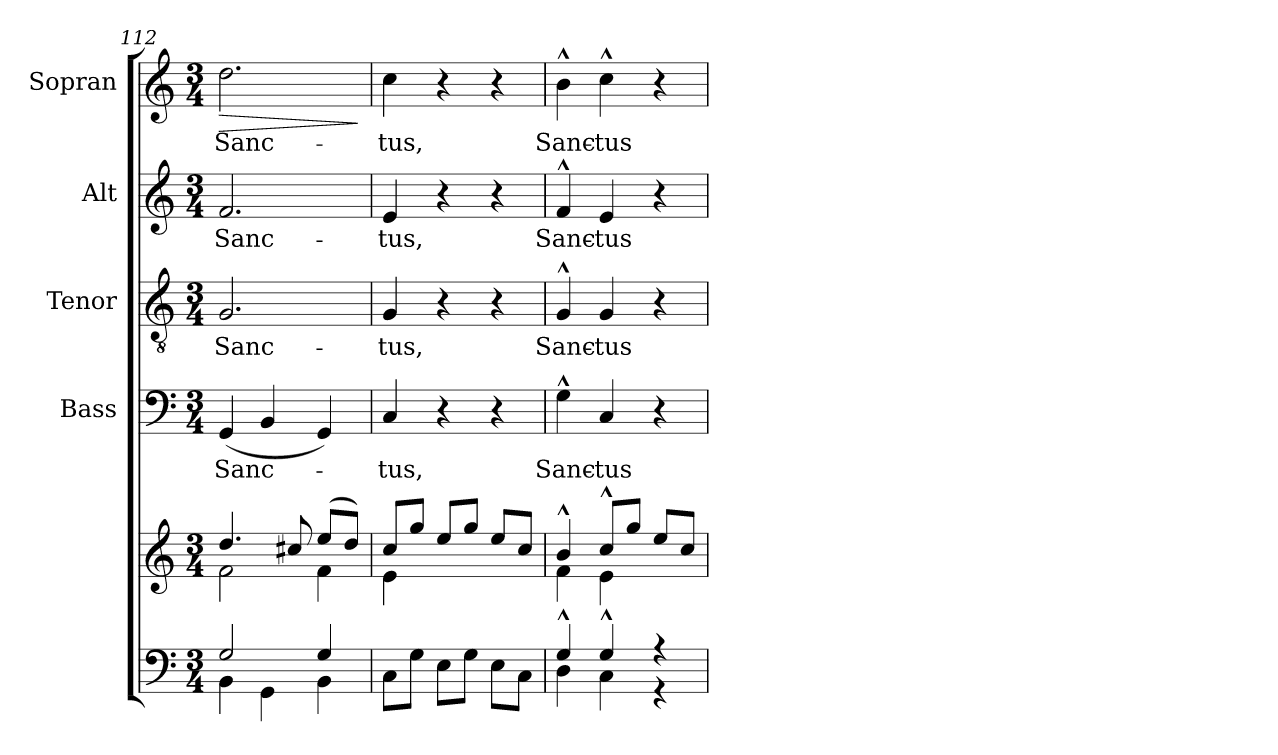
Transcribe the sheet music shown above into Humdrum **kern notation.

**kern	**kern	**kern	**text	**kern	**text	**kern	**text	**kern	**text	**dynam
*part5	*part5	*part4	*part4	*part3	*part3	*part2	*part2	*part1	*part1	*part1
*staff6	*staff5	*staff4	*staff4	*staff3	*staff3	*staff2	*staff2	*staff1	*staff1	*staff1
*	*	*I"Bass	*	*I"Tenor	*	*I"Alt	*	*I"Sopran	*	*
*	*	*I'B.	*	*I'T.	*	*I'A.	*	*I'S.	*	*
*clefF4	*clefG2	*clefF4	*	*clefGv2	*	*clefG2	*	*clefG2	*	*
*k[]	*k[]	*k[]	*	*k[]	*	*k[]	*	*k[]	*	*
*C:	*C:	*C:	*	*C:	*	*C:	*	*C:	*	*
*M3/4	*M3/4	*M3/4	*	*M3/4	*	*M3/4	*	*M3/4	*	*
=112	=112	=112	=112	=112	=112	=112	=112	=112	=112	=112
*^	*^	*	*	*	*	*	*	*	*	*
!	!	!	!	!	!LO:LY:b	!	!LO:LY:b	!	!LO:LY:b	!	!LO:LY:b	!LO:HP:b
2G/	4BB\	4.dd/	2f\	(<4GG/	Sanc-	2.G/	Sanc-	2.f/	Sanc-	2.dd\	Sanc-	>
.	4GG\	.	.	4BB/	.	.	.	.	.	.	.	.
.	.	8cc#X/	.	.	.	.	.	.	.	.	.	.
4G/	4BB\	(>8ee/L	4f\	4GG/)	.	.	.	.	.	.	.	.
.	.	8dd/J)	.	.	.	.	.	.	.	.	.	.
*v	*v	*	*	*	*	*	*	*	*	*	*	*
*	*v	*v	*	*	*	*	*	*	*	*	*
.	.	.	.	.	.	.	.	.	.	]
=113	=113	=113	=113	=113	=113	=113	=113	=113	=113	=113
*	*^	*	*	*	*	*	*	*	*	*
!	!	!	!	!LO:LY:b	!	!LO:LY:b	!	!LO:LY:b	!	!LO:LY:b	!
8C\L	8cc/L	4e\	4C/	-tus,	4G/	-tus,	4e/	-tus,	4cc\	-tus,	.
8G\J	8gg/J	.	.	.	.	.	.	.	.	.	.
8E\L	8ee/L	2ryy	4r	.	4r	.	4r	.	4r	.	.
8G\J	8gg/J	.	.	.	.	.	.	.	.	.	.
8E\L	8ee/L	.	4r	.	4r	.	4r	.	4r	.	.
8C\J	8cc/J	.	.	.	.	.	.	.	.	.	.
=114	=114	=114	=114	=114	=114	=114	=114	=114	=114	=114	=114
*^	*	*	*	*	*	*	*	*	*	*	*
!	!	!	!	!	!LO:LY:b	!	!LO:LY:b	!	!LO:LY:b	!	!LO:LY:b	!
4G^^>/	4D\	4b^^>/	4f\	4G^^>\	Sanc-	4G^^>/	Sanc-	4f^^>/	Sanc-	4b^^>\	Sanc-	.
!	!	!	!	!	!LO:LY:b	!	!LO:LY:b	!	!LO:LY:b	!	!LO:LY:b	!
4G^^>/	4C\	8cc^^>/L	4e\	4C/	-tus	4G/	-tus	4e/	-tus	4cc^^>\	-tus	.
.	.	8gg/J	.	.	.	.	.	.	.	.	.	.
4r	4r	8ee/L	4ryy	4r	.	4r	.	4r	.	4r	.	.
.	.	8cc/J	.	.	.	.	.	.	.	.	.	.
*v	*v	*	*	*	*	*	*	*	*	*	*	*
*	*v	*v	*	*	*	*	*	*	*	*	*
=	=	=	=	=	=	=	=	=	=	=
*-	*-	*-	*-	*-	*-	*-	*-	*-	*-	*-
